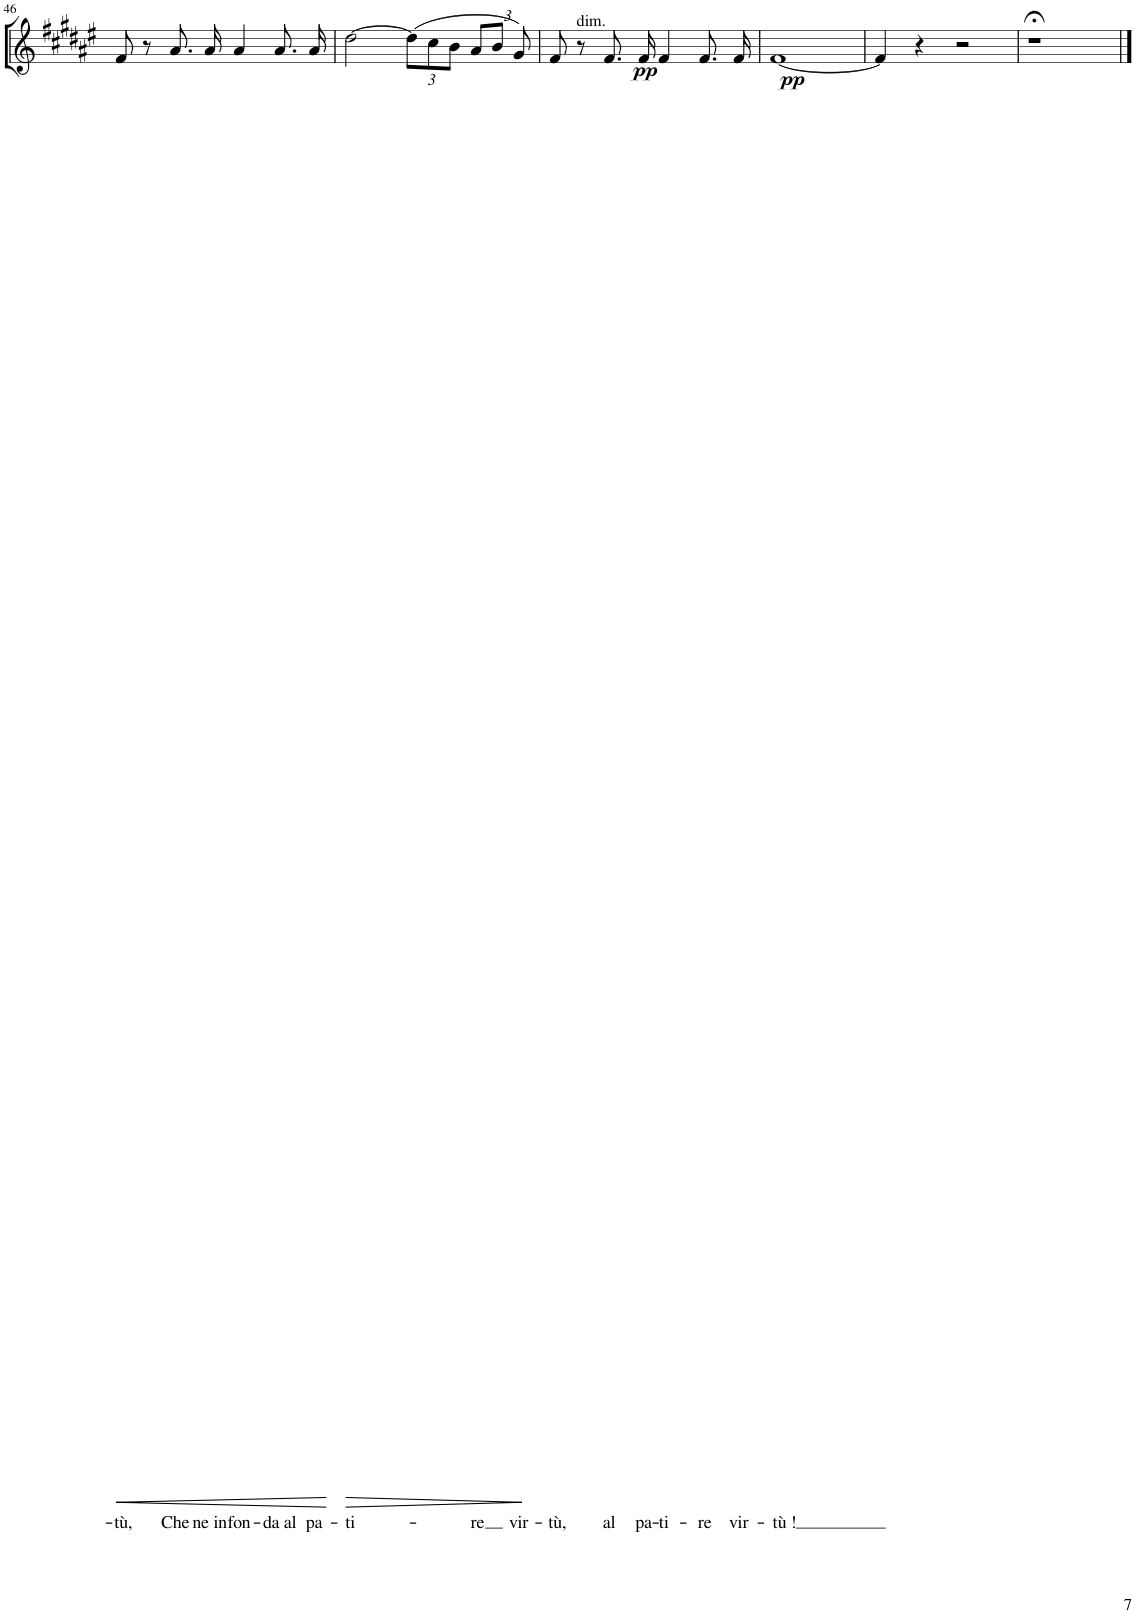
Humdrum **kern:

**kern	**text	**dynam
*part1	*part1	*part1
*staff1	*staff1	*staff1
*I"SII	*	*
!!LO:PB:g=z
*clefG2	*	*
*k[f#c#g#d#a#e#]	*	*
*M4/4	*	*
*met(c)	*	*
=46	=46	=46
!	!LO:LY:b	!LO:HP:b
8f#/	-tù,	<
8r	.	.
!	!LO:LY:b	!
8.a#/	Che	.
!	!LO:LY:b	!
16a#/	ne in-	.
!	!LO:LY:b	!
4a#/	-fon-	.
!	!LO:LY:b	!
8.a#/	-da al	.
!	!LO:LY:b	!
16a#/	pa-	.
.	.	[
=47	=47	=47
!	!LO:LY:b	!LO:HP:b
[2dd#\	-ti-	>
*Xbrackettup	*	*
(12dd#\L]	.	.
12cc#\	.	.
12b\J	.	.
!	!LO:LY:b	!
12a#/L	-re	.
12b/J	.	.
!	!LO:LY:b	!
12g#/)	vir-	]
=48	=48	=48
!	!LO:LY:b	!
8f#/	-tù,	.
!LO:TX:a:t=dim.	!	!
!	!	!LO:DY:b
8r	.	pp
!	!LO:LY:b	!
8.f#/	al	.
!	!LO:LY:b	!
16f#/	pa-	.
!	!LO:LY:b	!
4f#/	-ti-	.
!	!LO:LY:b	!
8.f#/	-re	.
!	!LO:LY:b	!
16f#/	vir-	.
=49	=49	=49
!	!LO:LY:b	!LO:DY:b
[1f#	-tù !	pp
=50	=50	=50
4f#/]	.	.
4r	.	.
2r	.	.
=51	=51	=51
1r;<	.	.
==	==	==
*-	*-	*-
